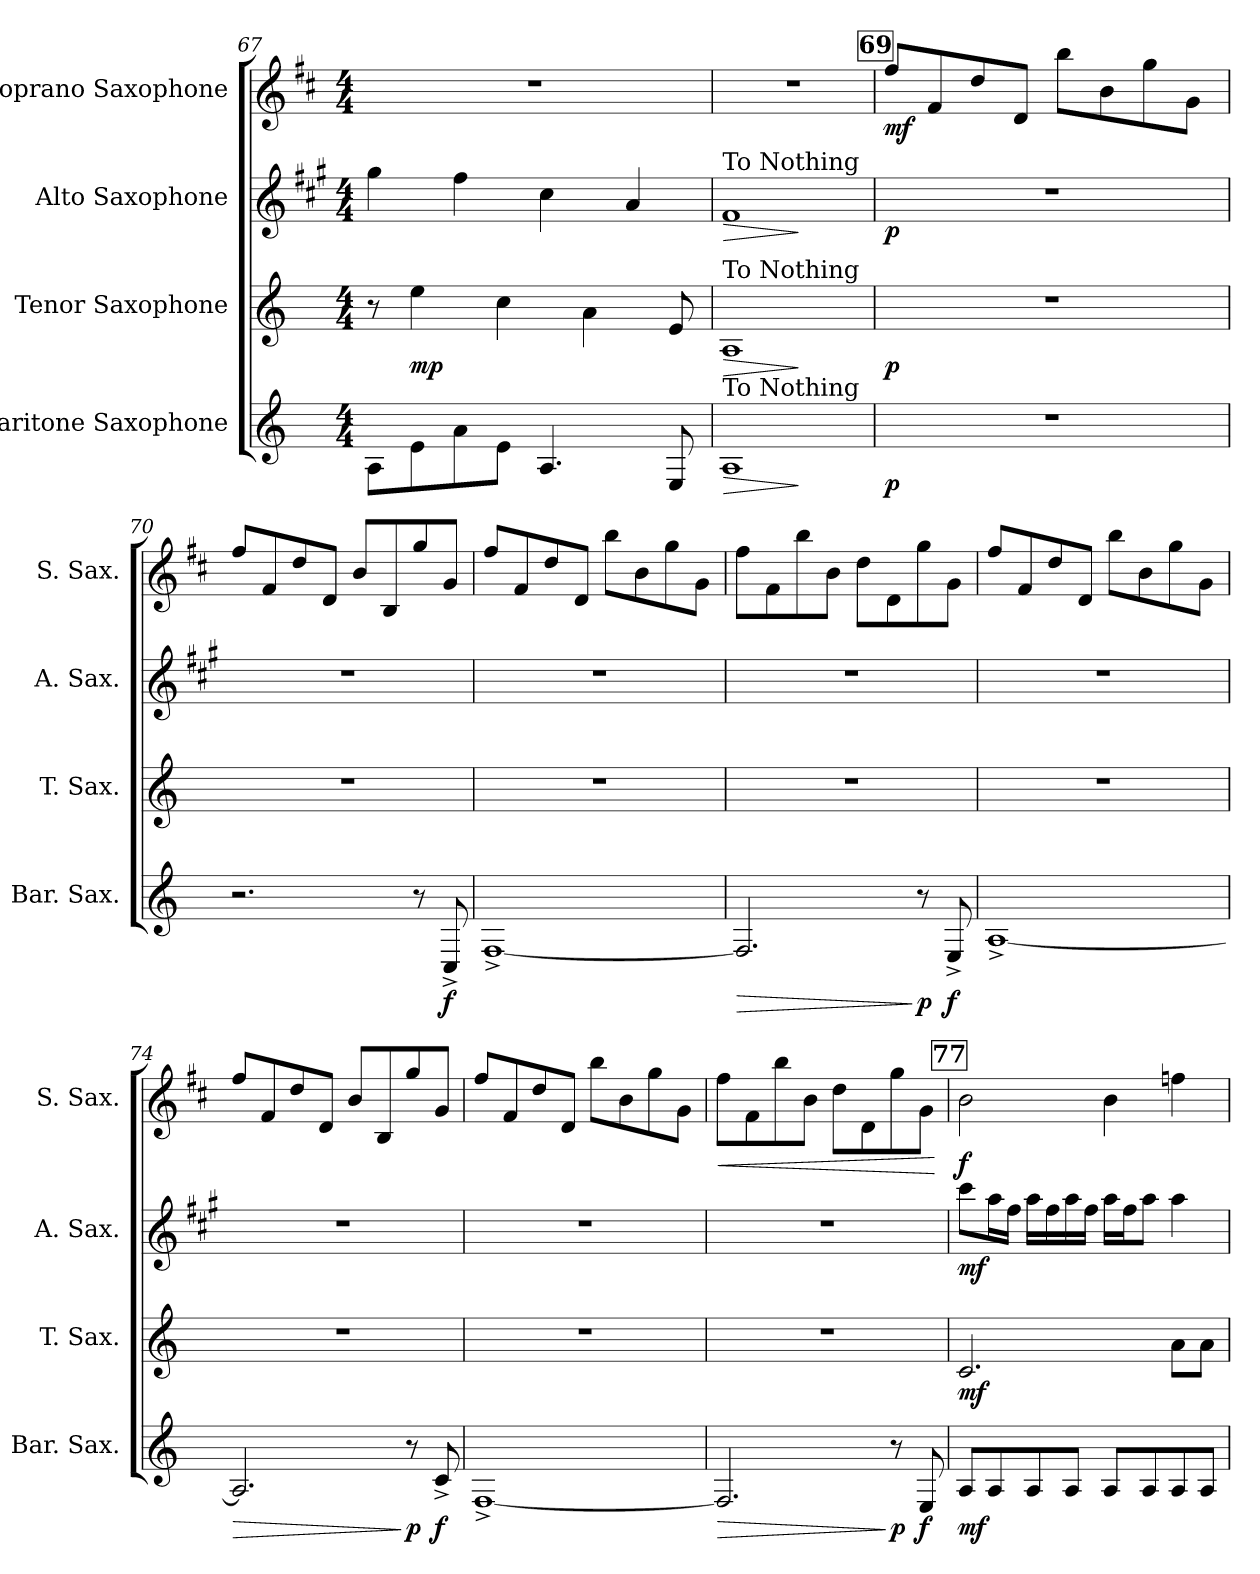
**kern	**dynam	**kern	**dynam	**kern	**dynam	**kern	**dynam
*part4	*part4	*part3	*part3	*part2	*part2	*part1	*part1
*staff4	*staff4	*staff3	*staff3	*staff2	*staff2	*staff1	*staff1
*I"Baritone Saxophone	*	*I"Tenor Saxophone	*	*I"Alto Saxophone	*	*I"Soprano Saxophone	*
*I'Bar. Sax.	*	*I'T. Sax.	*	*I'A. Sax.	*	*I'S. Sax.	*
*clefG2	*	*clefG2	*	*clefG2	*	*clefG2	*
*ITrd12c21	*	*ITrd8c14	*	*ITrd5c9	*	*ITrd1c2	*
*k[]	*	*k[]	*	*k[]	*	*k[]	*
*M4/4	*	*M4/4	*	*M4/4	*	*M4/4	*
=67	=67	=67	=67	=67	=67	=67	=67
8AA\L	.	8r	.	4b\	.	1r	.
!	!	!	!LO:DY:b	!	!	!	!
8E\	.	4e\	mp	.	.	.	.
8A\	.	.	.	4a\	.	.	.
8E\J	.	4c\	.	.	.	.	.
4.AA/	.	.	.	4e\	.	.	.
.	.	4A\	.	.	.	.	.
.	.	.	.	4c/	.	.	.
8EE/	.	8E/	.	.	.	.	.
=68	=68	=68	=68	=68	=68	=68	=68
!	!	!	!	!LO:TX:a:t=To Nothing	!	!	!
!	!	!LO:TX:a:t=To Nothing	!	!	!	!	!
!LO:TX:a:t=To Nothing	!	!	!	!	!	!	!
!	!LO:HP:b	!	!LO:HP:b	!	!LO:HP:b	!	!
1AA	>	1AA	>	1A	>	1r	.
.	]	.	]	.	]	.	.
!!LO:REH:place=s1:a:B:fs=14:t=69
=69	=69	=69	=69	=69	=69	=69	=69
!	!LO:DY:b	!	!LO:DY:b	!	!LO:DY:b	!	!LO:DY:b
1r	p	1r	p	1r	p	8ee/L	mf
.	.	.	.	.	.	8e/	.
.	.	.	.	.	.	8cc/	.
.	.	.	.	.	.	8c/J	.
.	.	.	.	.	.	8aa\L	.
.	.	.	.	.	.	8a\	.
.	.	.	.	.	.	8ff\	.
.	.	.	.	.	.	8f\J	.
=70	=70	=70	=70	=70	=70	=70	=70
2.r	.	1r	.	1r	.	8ee/L	.
.	.	.	.	.	.	8e/	.
.	.	.	.	.	.	8cc/	.
.	.	.	.	.	.	8c/J	.
.	.	.	.	.	.	8a/L	.
.	.	.	.	.	.	8A/	.
8r	.	.	.	.	.	8ff/	.
!	!LO:DY:b	!	!	!	!	!	!
8CC^/	f	.	.	.	.	8f/J	.
!!LO:PB:g=z
=71	=71	=71	=71	=71	=71	=71	=71
[1FF^	.	1r	.	1r	.	8ee/L	.
.	.	.	.	.	.	8e/	.
.	.	.	.	.	.	8cc/	.
.	.	.	.	.	.	8c/J	.
.	.	.	.	.	.	8aa\L	.
.	.	.	.	.	.	8a\	.
.	.	.	.	.	.	8ff\	.
.	.	.	.	.	.	8f\J	.
=72	=72	=72	=72	=72	=72	=72	=72
!	!LO:HP:b	!	!	!	!	!	!
2.FF/]	>	1r	.	1r	.	8ee\L	.
.	.	.	.	.	.	8e\	.
.	.	.	.	.	.	8aa\	.
.	.	.	.	.	.	8a\J	.
.	.	.	.	.	.	8cc\L	.
.	.	.	.	.	.	8c\	.
!	!LO:DY:n=1:b	!	!	!	!	!	!
8r	] p	.	.	.	.	8ff\	.
!	!LO:DY:n=2:b	!	!	!	!	!	!
8EE^/	f	.	.	.	.	8f\J	.
=73	=73	=73	=73	=73	=73	=73	=73
[1AA^	.	1r	.	1r	.	8ee/L	.
.	.	.	.	.	.	8e/	.
.	.	.	.	.	.	8cc/	.
.	.	.	.	.	.	8c/J	.
.	.	.	.	.	.	8aa\L	.
.	.	.	.	.	.	8a\	.
.	.	.	.	.	.	8ff\	.
.	.	.	.	.	.	8f\J	.
=74	=74	=74	=74	=74	=74	=74	=74
!	!LO:HP:b	!	!	!	!	!	!
2.AA/]	>	1r	.	1r	.	8ee/L	.
.	.	.	.	.	.	8e/	.
.	.	.	.	.	.	8cc/	.
.	.	.	.	.	.	8c/J	.
.	.	.	.	.	.	8a/L	.
.	.	.	.	.	.	8A/	.
!	!LO:DY:n=1:b	!	!	!	!	!	!
8r	] p	.	.	.	.	8ff/	.
!	!LO:DY:n=2:b	!	!	!	!	!	!
8C^/	f	.	.	.	.	8f/J	.
=75	=75	=75	=75	=75	=75	=75	=75
[1FF^	.	1r	.	1r	.	8ee/L	.
.	.	.	.	.	.	8e/	.
.	.	.	.	.	.	8cc/	.
.	.	.	.	.	.	8c/J	.
.	.	.	.	.	.	8aa\L	.
.	.	.	.	.	.	8a\	.
.	.	.	.	.	.	8ff\	.
.	.	.	.	.	.	8f\J	.
!!LO:LB:g=z
=76	=76	=76	=76	=76	=76	=76	=76
!	!LO:HP:b	!	!	!	!	!	!LO:HP:b
2.FF/]	>	1r	.	1r	.	8ee\L	<
.	.	.	.	.	.	8e\	.
.	.	.	.	.	.	8aa\	.
.	.	.	.	.	.	8a\J	.
.	.	.	.	.	.	8cc\L	.
.	.	.	.	.	.	8c\	.
!	!LO:DY:n=1:b	!	!	!	!	!	!
8r	] p	.	.	.	.	8ff\	.
!	!LO:DY:n=2:b	!	!	!	!	!	!
8EE/	f	.	.	.	.	8f\J	.
.	.	.	.	.	.	.	[
!!LO:REH:place=s1:a:B:fs=14:t=77
=77	=77	=77	=77	=77	=77	=77	=77
!	!LO:DY:b	!	!LO:DY:b	!	!LO:DY:b	!	!LO:DY:b
8AA/L	mf	2.C/	mf	8ee\L	mf	2a\	f
8AA/	.	.	.	16cc\L	.	.	.
.	.	.	.	16a\JJ	.	.	.
8AA/	.	.	.	16cc\LL	.	.	.
.	.	.	.	16a\	.	.	.
8AA/J	.	.	.	16cc\	.	.	.
.	.	.	.	16a\JJ	.	.	.
8AA/L	.	.	.	16cc\LL	.	4a\	.
.	.	.	.	16a\J	.	.	.
8AA/	.	.	.	8cc\J	.	.	.
8AA/	.	8A\L	.	4cc\	.	4ee-X\	.
8AA/J	.	8A\J	.	.	.	.	.
=	=	=	=	=	=	=	=
*-	*-	*-	*-	*-	*-	*-	*-
